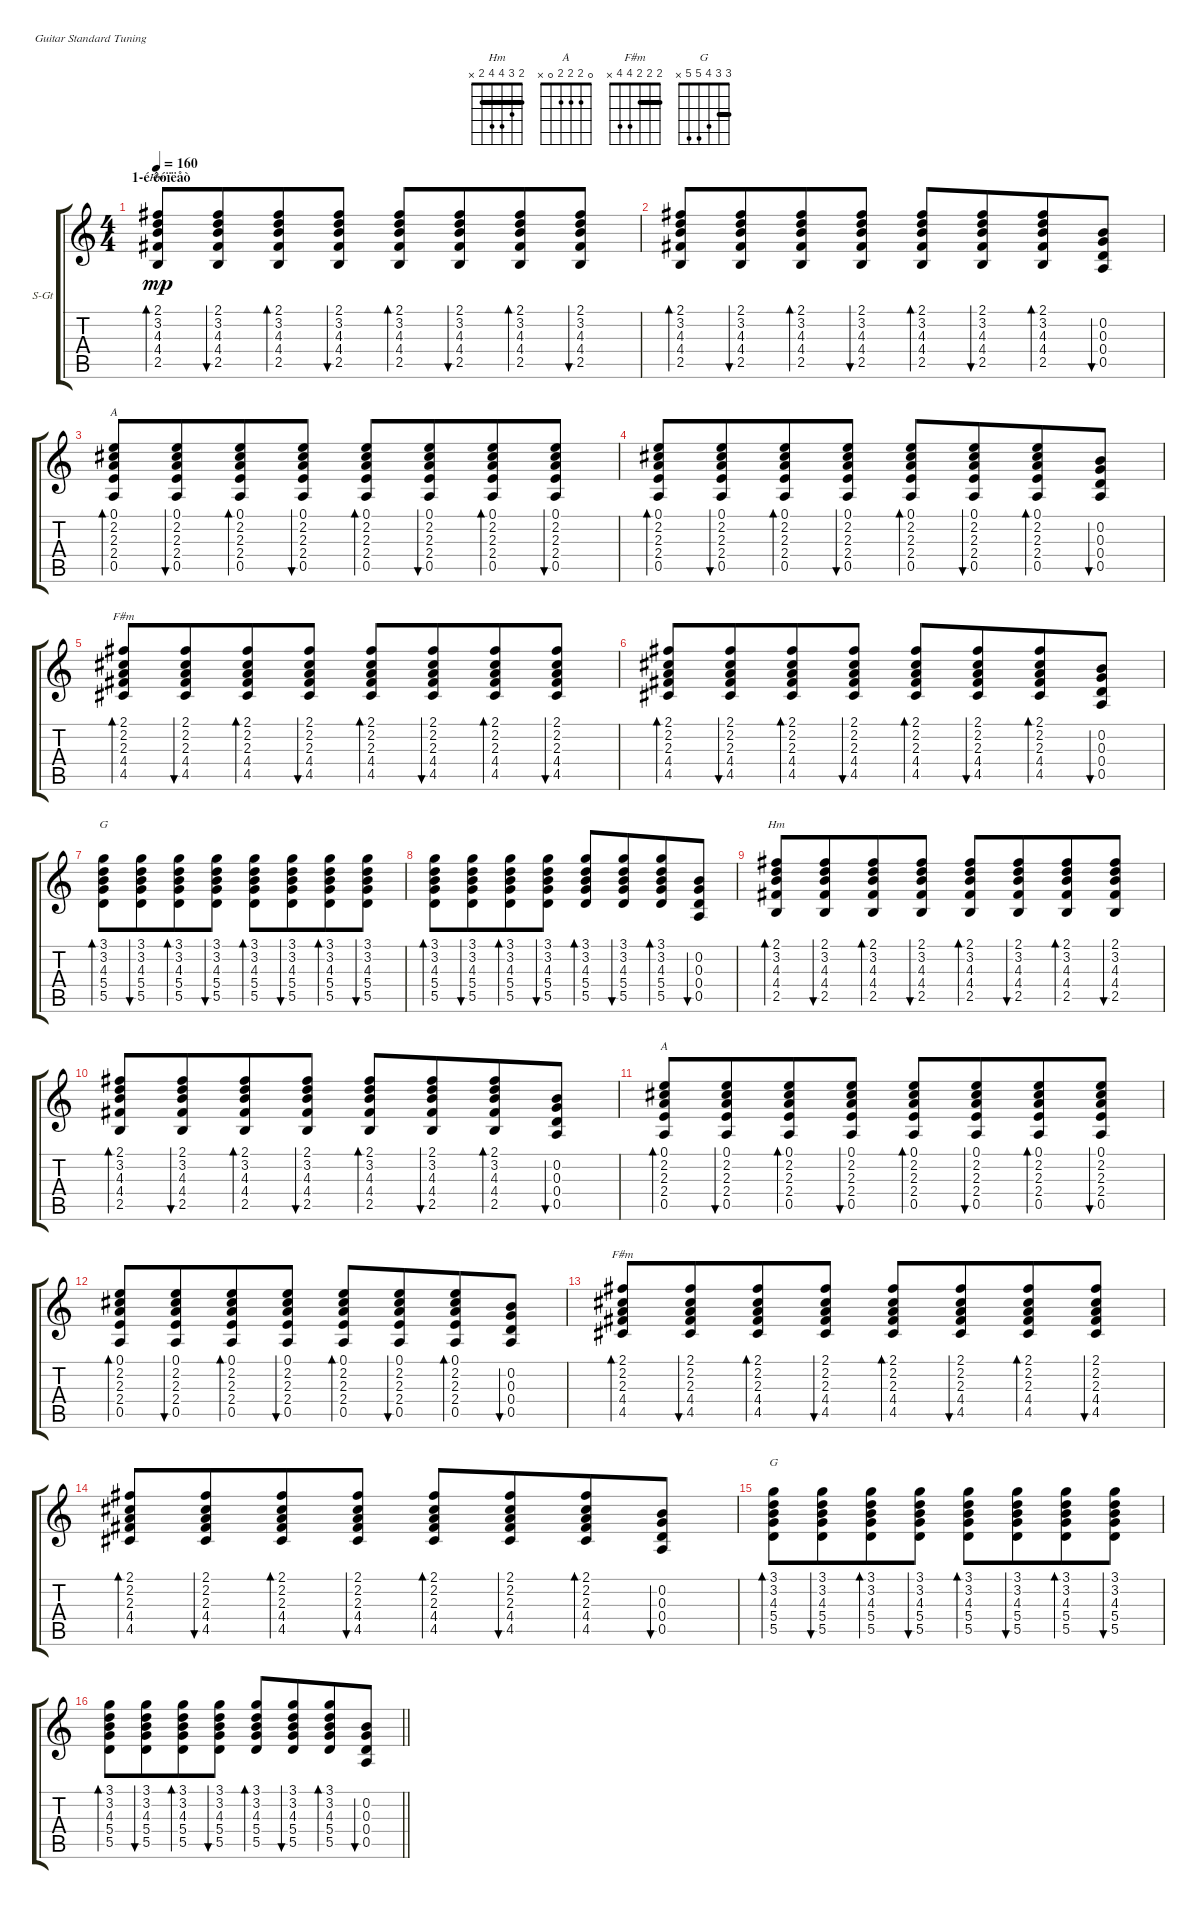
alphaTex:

\bracketExtendMode groupsimilarinstruments
\firstSystemTrackNameOrientation horizontal
\otherSystemsTrackNameOrientation horizontal
\track ("Цой" "S-Gt") {instrument acousticguitarsteel}
\staff {score tabs}
\tuning (E4 B3 G3 D3 A2 E2)
\chord ("Hm" 2 3 4 4 2 x) {barre 2}
\chord ("A" 0 2 2 2 0 x)
\chord ("F#m" 2 2 2 4 4 x) {barre (2 2)}
\chord ("G" 3 3 4 5 5 x) {barre 3}
\ts (4 4)
\section ("" "1-é êóïëåò")
\tempo 160
\clef g2
\ks c
(2.1 3.2 4.3 4.4 2.5).8{bd 60 ch "Hm" dy mp} (2.1 3.2 4.3 4.4 2.5).8{bu 60 beam merge} (2.1 3.2 4.3 4.4 2.5).8{bd 60} (2.1 3.2 4.3 4.4 2.5).8{bu 60} (2.1 3.2 4.3 4.4 2.5).8{bd 60} (2.1 3.2 4.3 4.4 2.5).8{bu 60 beam merge} (2.1 3.2 4.3 4.4 2.5).8{bd 60} (2.1 3.2 4.3 4.4 2.5).8{bu 60} |
(2.1 3.2 4.3 4.4 2.5).8{bd 60} (2.1 3.2 4.3 4.4 2.5).8{bu 60 beam merge} (2.1 3.2 4.3 4.4 2.5).8{bd 60} (2.1 3.2 4.3 4.4 2.5).8{bu 60} (2.1 3.2 4.3 4.4 2.5).8{bd 60} (2.1 3.2 4.3 4.4 2.5).8{bu 60 beam merge} (2.1 3.2 4.3 4.4 2.5).8{bd 60} (0.2 0.3 0.4 0.5).8{bu 60} |
(0.1 2.2 2.3 2.4 0.5).8{bd 60 ch "A"} (0.1 2.2 2.3 2.4 0.5).8{bu 60 beam merge} (0.1 2.2 2.3 2.4 0.5).8{bd 60} (0.1 2.2 2.3 2.4 0.5).8{bu 60} (0.1 2.2 2.3 2.4 0.5).8{bd 60} (0.1 2.2 2.3 2.4 0.5).8{bu 60 beam merge} (0.1 2.2 2.3 2.4 0.5).8{bd 60} (0.1 2.2 2.3 2.4 0.5).8{bu 60} |
(0.1 2.2 2.3 2.4 0.5).8{bd 60} (0.1 2.2 2.3 2.4 0.5).8{bu 60 beam merge} (0.1 2.2 2.3 2.4 0.5).8{bd 60} (0.1 2.2 2.3 2.4 0.5).8{bu 60} (0.1 2.2 2.3 2.4 0.5).8{bd 60} (0.1 2.2 2.3 2.4 0.5).8{bu 60 beam merge} (0.1 2.2 2.3 2.4 0.5).8{bd 60} (0.2 0.3 0.4 0.5).8{bu 60} |
(2.1 2.2 2.3 4.4 4.5).8{bd 60 ch "F#m"} (2.1 2.2 2.3 4.4 4.5).8{bu 60 beam merge} (2.1 2.2 2.3 4.4 4.5).8{bd 60} (2.1 2.2 2.3 4.4 4.5).8{bu 60} (2.1 2.2 2.3 4.4 4.5).8{bd 60} (2.1 2.2 2.3 4.4 4.5).8{bu 60 beam merge} (2.1 2.2 2.3 4.4 4.5).8{bd 60} (2.1 2.2 2.3 4.4 4.5).8{bu 60} |
(2.1 2.2 2.3 4.4 4.5).8{bd 60} (2.1 2.2 2.3 4.4 4.5).8{bu 60 beam merge} (2.1 2.2 2.3 4.4 4.5).8{bd 60} (2.1 2.2 2.3 4.4 4.5).8{bu 60} (2.1 2.2 2.3 4.4 4.5).8{bd 60} (2.1 2.2 2.3 4.4 4.5).8{bu 60 beam merge} (2.1 2.2 2.3 4.4 4.5).8{bd 60} (0.2 0.3 0.4 0.5).8{bu 60} |
(3.1 3.2 4.3 5.4 5.5).8{bd 60 ch "G"} (3.1 3.2 4.3 5.4 5.5).8{bu 60 beam merge} (3.1 3.2 4.3 5.4 5.5).8{bd 60} (3.1 3.2 4.3 5.4 5.5).8{bu 60} (3.1 3.2 4.3 5.4 5.5).8{bd 60} (3.1 3.2 4.3 5.4 5.5).8{bu 60 beam merge} (3.1 3.2 4.3 5.4 5.5).8{bd 60} (3.1 3.2 4.3 5.4 5.5).8{bu 60} |
(3.1 3.2 4.3 5.4 5.5).8{bd 60} (3.1 3.2 4.3 5.4 5.5).8{bu 60 beam merge} (3.1 3.2 4.3 5.4 5.5).8{bd 60} (3.1 3.2 4.3 5.4 5.5).8{bu 60} (3.1 3.2 4.3 5.4 5.5).8{bd 60} (3.1 3.2 4.3 5.4 5.5).8{bu 60 beam merge} (3.1 3.2 4.3 5.4 5.5).8{bd 60} (0.2 0.3 0.4 0.5).8{bu 60} |
(2.1 3.2 4.3 4.4 2.5).8{bd 60 ch "Hm"} (2.1 3.2 4.3 4.4 2.5).8{bu 60 beam merge} (2.1 3.2 4.3 4.4 2.5).8{bd 60} (2.1 3.2 4.3 4.4 2.5).8{bu 60} (2.1 3.2 4.3 4.4 2.5).8{bd 60} (2.1 3.2 4.3 4.4 2.5).8{bu 60 beam merge} (2.1 3.2 4.3 4.4 2.5).8{bd 60} (2.1 3.2 4.3 4.4 2.5).8{bu 60} |
(2.1 3.2 4.3 4.4 2.5).8{bd 60} (2.1 3.2 4.3 4.4 2.5).8{bu 60 beam merge} (2.1 3.2 4.3 4.4 2.5).8{bd 60} (2.1 3.2 4.3 4.4 2.5).8{bu 60} (2.1 3.2 4.3 4.4 2.5).8{bd 60} (2.1 3.2 4.3 4.4 2.5).8{bu 60 beam merge} (2.1 3.2 4.3 4.4 2.5).8{bd 60} (0.2 0.3 0.4 0.5).8{bu 60} |
(0.1 2.2 2.3 2.4 0.5).8{bd 60 ch "A"} (0.1 2.2 2.3 2.4 0.5).8{bu 60 beam merge} (0.1 2.2 2.3 2.4 0.5).8{bd 60} (0.1 2.2 2.3 2.4 0.5).8{bu 60} (0.1 2.2 2.3 2.4 0.5).8{bd 60} (0.1 2.2 2.3 2.4 0.5).8{bu 60 beam merge} (0.1 2.2 2.3 2.4 0.5).8{bd 60} (0.1 2.2 2.3 2.4 0.5).8{bu 60} |
(0.1 2.2 2.3 2.4 0.5).8{bd 60} (0.1 2.2 2.3 2.4 0.5).8{bu 60 beam merge} (0.1 2.2 2.3 2.4 0.5).8{bd 60} (0.1 2.2 2.3 2.4 0.5).8{bu 60} (0.1 2.2 2.3 2.4 0.5).8{bd 60} (0.1 2.2 2.3 2.4 0.5).8{bu 60 beam merge} (0.1 2.2 2.3 2.4 0.5).8{bd 60} (0.2 0.3 0.4 0.5).8{bu 60} |
(2.1 2.2 2.3 4.4 4.5).8{bd 60 ch "F#m"} (2.1 2.2 2.3 4.4 4.5).8{bu 60 beam merge} (2.1 2.2 2.3 4.4 4.5).8{bd 60} (2.1 2.2 2.3 4.4 4.5).8{bu 60} (2.1 2.2 2.3 4.4 4.5).8{bd 60} (2.1 2.2 2.3 4.4 4.5).8{bu 60 beam merge} (2.1 2.2 2.3 4.4 4.5).8{bd 60} (2.1 2.2 2.3 4.4 4.5).8{bu 60} |
(2.1 2.2 2.3 4.4 4.5).8{bd 60} (2.1 2.2 2.3 4.4 4.5).8{bu 60 beam merge} (2.1 2.2 2.3 4.4 4.5).8{bd 60} (2.1 2.2 2.3 4.4 4.5).8{bu 60} (2.1 2.2 2.3 4.4 4.5).8{bd 60} (2.1 2.2 2.3 4.4 4.5).8{bu 60 beam merge} (2.1 2.2 2.3 4.4 4.5).8{bd 60} (0.2 0.3 0.4 0.5).8{bu 60} |
(3.1 3.2 4.3 5.4 5.5).8{bd 60 ch "G"} (3.1 3.2 4.3 5.4 5.5).8{bu 60 beam merge} (3.1 3.2 4.3 5.4 5.5).8{bd 60} (3.1 3.2 4.3 5.4 5.5).8{bu 60} (3.1 3.2 4.3 5.4 5.5).8{bd 60} (3.1 3.2 4.3 5.4 5.5).8{bu 60 beam merge} (3.1 3.2 4.3 5.4 5.5).8{bd 60} (3.1 3.2 4.3 5.4 5.5).8{bu 60} |
\barLineRight lightlight
(3.1 3.2 4.3 5.4 5.5).8{bd 60} (3.1 3.2 4.3 5.4 5.5).8{bu 60 beam merge} (3.1 3.2 4.3 5.4 5.5).8{bd 60} (3.1 3.2 4.3 5.4 5.5).8{bu 60} (3.1 3.2 4.3 5.4 5.5).8{bd 60} (3.1 3.2 4.3 5.4 5.5).8{bu 60 beam merge} (3.1 3.2 4.3 5.4 5.5).8{bd 60} (0.2 0.3 0.4 0.5).8{bu 60}
